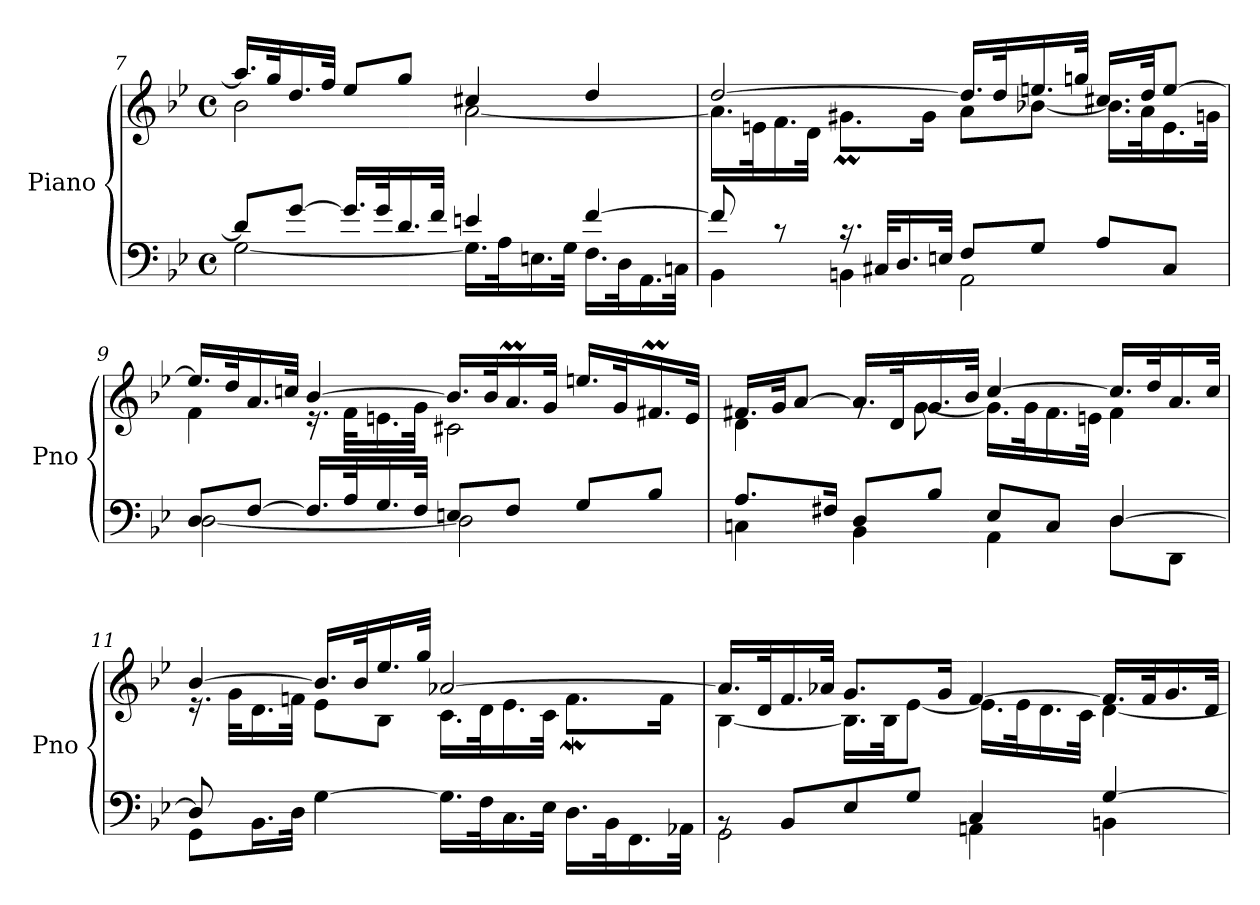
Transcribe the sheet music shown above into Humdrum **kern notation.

**kern	**kern
*part1	*part1
*staff2	*staff1
*I"Piano	*
*I'Pno	*
!!LO:LB:g=z
*clefF4	*clefG2
*k[b-e-]	*k[b-e-]
*M4/4	*M4/4
*met(c)	*met(c)
=7	=7
*^	*^
8d/L]	[2G\	16.aa/LL]	2b-\
.	.	32gg/K	.
[8g/J	.	16.dd/	.
.	.	32ff/JJk	.
16.g/LL]	.	8ee-/L	.
32g/K	.	.	.
16.d/	.	8gg/J	.
32f/JJk	.	.	.
4en/	16.G\LL]	4cc#X/	[2a\
.	32A\K	.	.
.	16.En\	.	.
.	32G\JJk	.	.
[4f/	16.F\LL	4dd/	.
.	32D\K	.	.
.	16.AA\	.	.
.	32Cn\JJk	.	.
!!LO:LB:g=z	!!
=8	=8	=8	=8
8f/]	4BB-\	[2dd/	16.a\LL]
.	.	.	32en\K
8r	.	.	16.f\
.	.	.	32d\JJk
16.r	4BBn\	.	8.g#Xm\L
32C#X/KLL	.	.	.
16.D/	.	.	.
.	.	.	16g#\Jk
32En/JJk	.	.	.
8F/L	2AA\	16.dd/LL]	8a\L
.	.	32dd/K	.
8G/J	.	16.een/	[8b-X\J
.	.	32ggn/JJk	.
8A/L	.	16.cc#X/LL	16.b-\LL]
.	.	32dd/JK	32a\K
8C#/J	.	[8ee/J	16.e\
.	.	.	32gn\JJk
!!LO:PB:g=z	!!
=9	=9	=9	=9
8D/L	[2D\	16.ee/LL]	4f\
.	.	32dd/K	.
[8F/J	.	16.a/	.
.	.	32ccn/JJk	.
16.F/LL]	.	[4b-/	16.r
32A/K	.	.	32f\KLL
16.G/	.	.	16.en\
32F/JJk	.	.	32g\JJk
8En/L	2D\]	16.b-/LL]	2c#X\
.	.	32b-/K	.
8F/J	.	16.am/	.
.	.	32g/JJk	.
8G/L	.	16.een/LL	.
.	.	32g/K	.
8B-/J	.	16.f#Xm/	.
.	.	32e/JJk	.
=10	=10	=10	=10
8.A/L	4Cn\	16.f#X/LL	4d\
.	.	32g/JK	.
.	.	[8a/J	.
16F#X/Jk	.	.	.
8D/L	4BB-\	16.a/LL]	8rg
.	.	32d/K	.
8B-/J	.	16.g/	[8g
.	.	32b-/JJk	.
8E-/L	4AA\	[4cc/	16.g\LL]
.	.	.	32g\K
8C/J	.	.	16.f#\
.	.	.	32en\JJk
[4D/	8D\L	16.cc/LL]	4f#\
.	.	32dd/K	.
.	8DD\J	16.a/	.
.	.	32cc/JJk	.
!!LO:PB:g=z	!!
=11	=11	=11	=11
8D/]	8GG\L	[4b-/	16.r
.	.	.	32g\KLL
8ryy	16.BB-\L	.	16.d\
.	32D\JJk	.	32fn\JJk
[4G\	2.ryy	16.b-/LL]	8e-\L
.	.	32b-/K	.
.	.	16.ee-/	8B-\J
.	.	32gg/JJk	.
16.G\LL]	.	[2a-X/	16.c\LL
32F\K	.	.	32d\K
16.C\	.	.	16.e-\
32E-\JJk	.	.	32c\JJk
16.D\LL	.	.	8.fW\L
32BB-\K	.	.	.
16.FF\	.	.	.
.	.	.	16f\Jk
32AA-X\JJk	.	.	.
=12	=12	=12	=12
8rBB	2GG\	16.a-/LL]	[4B-\
.	.	32d/K	.
8BB-/L	.	16.f/	.
.	.	32a-X/JJk	.
8E-/	.	8.g/L	16.B-\LL]
.	.	.	32B-\JK
8G/J	.	.	[8e-\J
.	.	16g/Jk	.
4C/	4AAn\	[4f/	16.e-\LL]
.	.	.	32e-\K
.	.	.	16.d\
.	.	.	32c\JJk
[4G/	4BBn\	16.f/LL]	[4d\
.	.	32f/K	.
.	.	16.g/	.
.	.	32d/JJk	.
*v	*v	*	*
*	*v	*v
=	=
*-	*-
